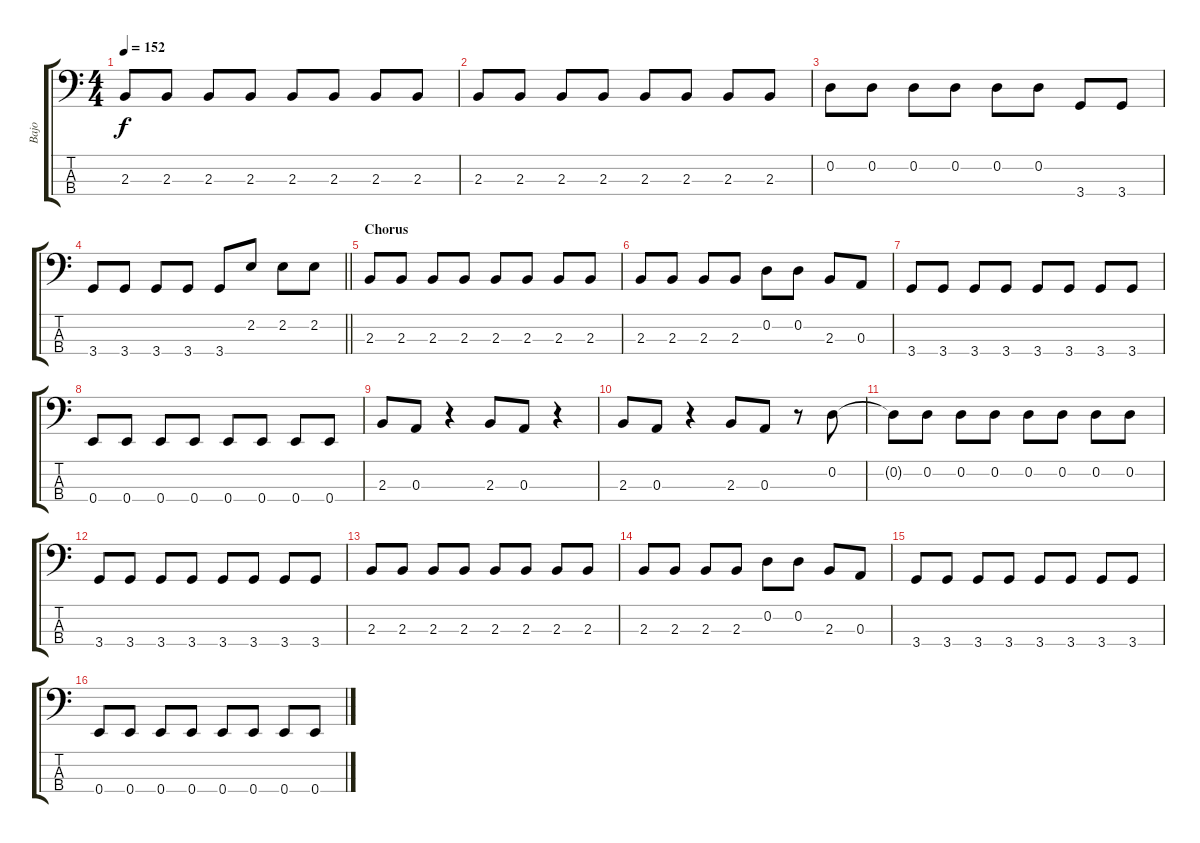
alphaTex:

\track ("Bajo" "Bajo") {instrument electricbasspick}
\staff {score tabs}
\tuning (G2 D2 A1 E1) {hide}
\ts (4 4)
\tempo 152
\clef f4
\ks c
2.3.8{dy f} 2.3.8 2.3.8 2.3.8 2.3.8 2.3.8 2.3.8 2.3.8 |
2.3.8 2.3.8 2.3.8 2.3.8 2.3.8 2.3.8 2.3.8 2.3.8 |
0.2.8 0.2.8 0.2.8 0.2.8 0.2.8 0.2.8 3.4.8 3.4.8 |
\barLineRight lightlight
3.4.8 3.4.8 3.4.8 3.4.8 3.4.8 2.2.8 2.2.8 2.2.8 |
\section ("" "Chorus")
2.3.8 2.3.8 2.3.8 2.3.8 2.3.8 2.3.8 2.3.8 2.3.8 |
2.3.8 2.3.8 2.3.8 2.3.8 0.2.8 0.2.8 2.3.8 0.3.8 |
3.4.8 3.4.8 3.4.8 3.4.8 3.4.8 3.4.8 3.4.8 3.4.8 |
0.4.8 0.4.8 0.4.8 0.4.8 0.4.8 0.4.8 0.4.8 0.4.8 |
2.3.8 0.3.8 r.4 2.3.8 0.3.8 r.4 |
2.3.8 0.3.8 r.4 2.3.8 0.3.8 r.8 0.2.8 |
0.2{t}.8 0.2.8 0.2.8 0.2.8 0.2.8 0.2.8 0.2.8 0.2.8 |
3.4.8 3.4.8 3.4.8 3.4.8 3.4.8 3.4.8 3.4.8 3.4.8 |
2.3.8 2.3.8 2.3.8 2.3.8 2.3.8 2.3.8 2.3.8 2.3.8 |
2.3.8 2.3.8 2.3.8 2.3.8 0.2.8 0.2.8 2.3.8 0.3.8 |
3.4.8 3.4.8 3.4.8 3.4.8 3.4.8 3.4.8 3.4.8 3.4.8 |
0.4.8 0.4.8 0.4.8 0.4.8 0.4.8 0.4.8 0.4.8 0.4.8
